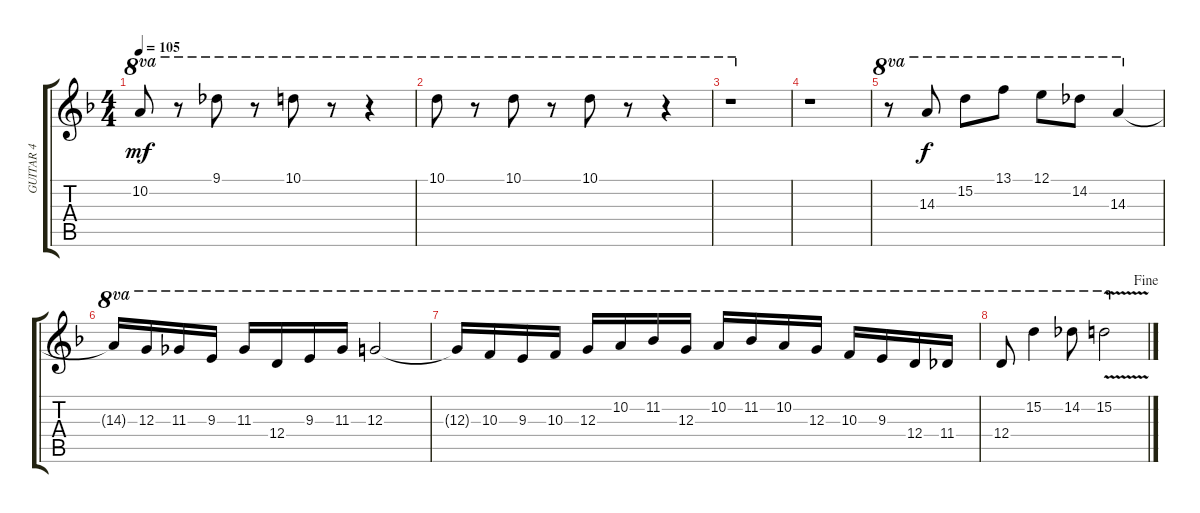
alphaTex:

\track ("GUITAR 4" "GUITAR 4") {instrument overdrivenguitar}
\staff {score tabs}
\tuning (E4 B3 G3 D3 A2 E2) {hide}
\ts (4 4)
\tempo 105
\clef g2
\ks dminor
10.2.8{ot 8va dy mf} r.8{ot 8va} 9.1.8{ot 8va} r.8{ot 8va} 10.1.8{ot 8va} r.8{ot 8va} r.4{ot 8va} |
10.1.8{ot 8va} r.8{ot 8va} 10.1.8{ot 8va} r.8{ot 8va} 10.1.8{ot 8va} r.8{ot 8va} r.4{ot 8va} |
r.1{ot 8va} |
r.1 |
r.8{ot 8va} 14.3.8{ot 8va dy f} 15.2.8{ot 8va} 13.1.8{ot 8va} 12.1.8{ot 8va} 14.2.8{ot 8va} 14.3.4{ot 8va} |
14.3{t}.16{ot 8va} 12.3.16{ot 8va} 11.3.16{ot 8va} 9.3.16{ot 8va} 11.3.16{ot 8va} 12.4.16{ot 8va} 9.3.16{ot 8va} 11.3.16{ot 8va} 12.3.2{ot 8va} |
12.3{t}.16{ot 8va} 10.3.16{ot 8va} 9.3.16{ot 8va} 10.3.16{ot 8va} 12.3.16{ot 8va} 10.2.16{ot 8va} 11.2.16{ot 8va} 12.3.16{ot 8va} 10.2.16{ot 8va} 11.2.16{ot 8va} 10.2.16{ot 8va} 12.3.16{ot 8va} 10.3.16{ot 8va} 9.3.16{ot 8va} 12.4.16{ot 8va} 11.4.16{ot 8va} |
\jump fine
12.4.8{ot 8va} 15.2.4{ot 8va} 14.2.8{ot 8va} 15.2{v}.2{ot 8va}
